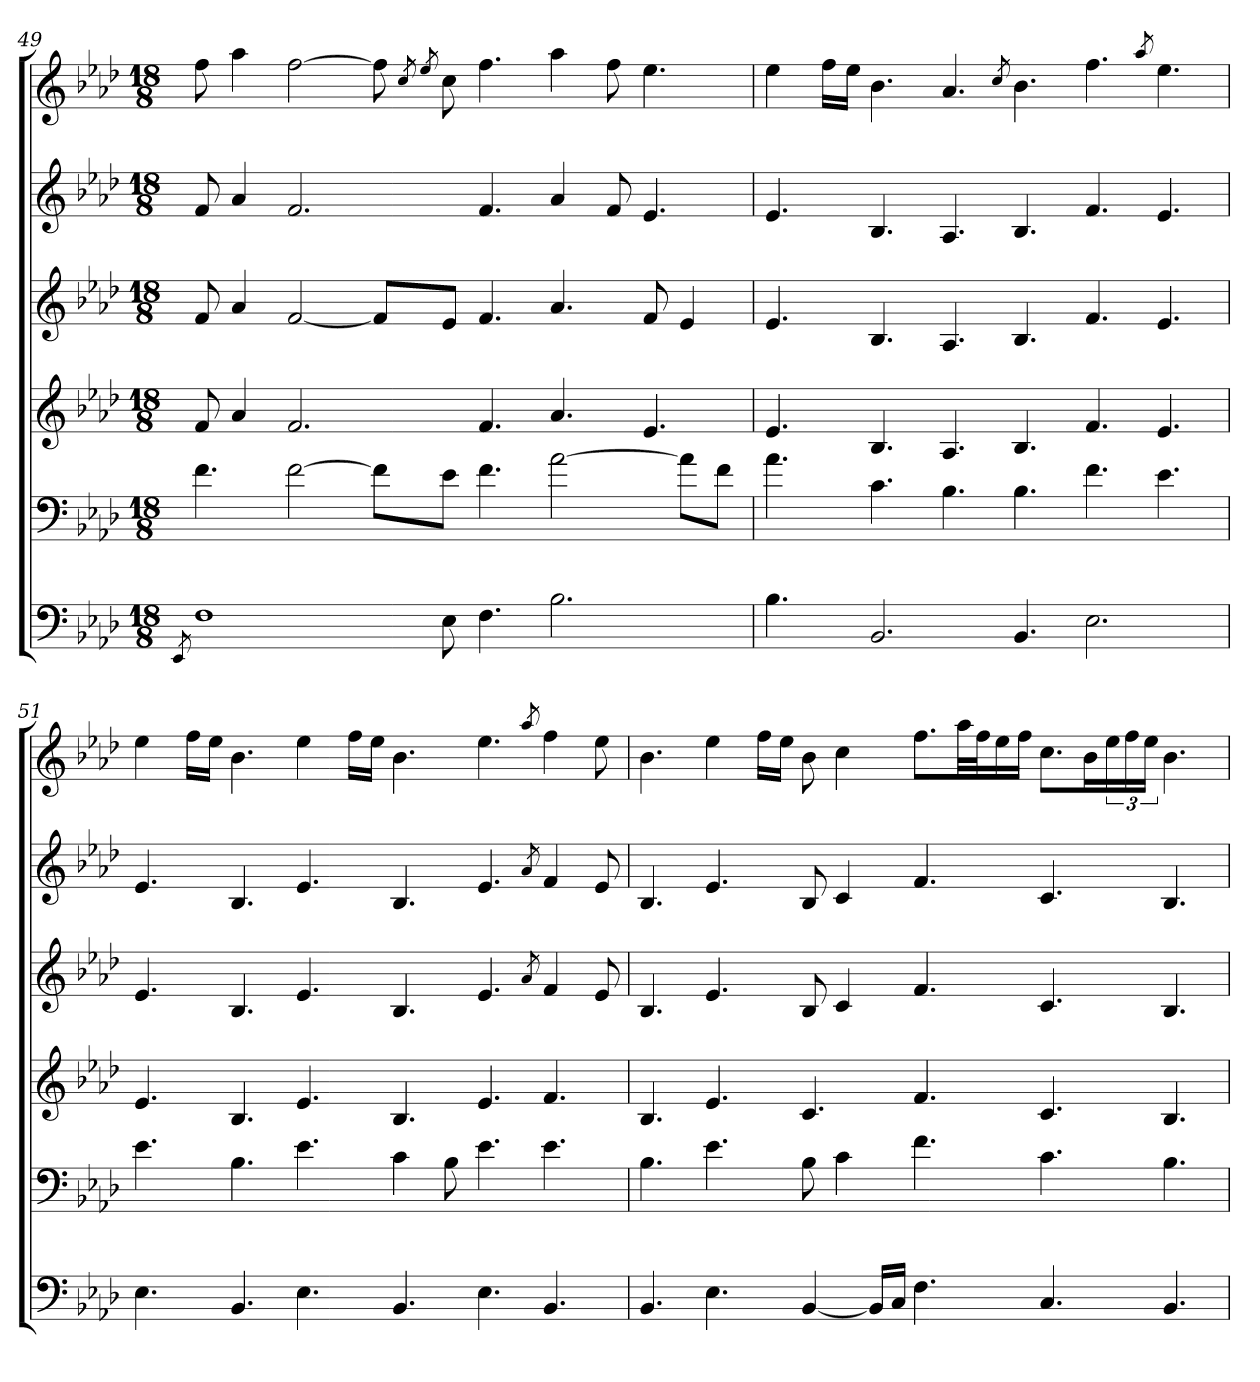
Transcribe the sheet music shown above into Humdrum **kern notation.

**kern	**kern	**kern	**kern	**kern	**kern
*part6	*part5	*part4	*part3	*part2	*part1
*staff6	*staff5	*staff4	*staff3	*staff2	*staff1
*clefF4	*clefF4	*clefG2	*clefG2	*clefG2	*clefG2
*k[b-e-a-d-]	*k[b-e-a-d-]	*k[b-e-a-d-]	*k[b-e-a-d-]	*k[b-e-a-d-]	*k[b-e-a-d-]
*M18/8	*M18/8	*M18/8	*M18/8	*M18/8	*M18/8
=49	=49	=49	=49	=49	=49
8qEE-	.	.	.	.	.
1F	4.f	8f	8f	8f	8ff
.	.	4a-	4a-	4a-	4aa-
.	[2f	2.f	[2f	2.f	[2ff
.	8f\L]	.	8f/L]	.	8ff]
.	.	.	.	.	8qcc
.	.	.	.	.	8qee-
8E-	8e-\J	.	8e-/J	.	8cc
4.F	4.f	4.f	4.f	4.f	4.ff
2.B-	[2a-	4.a-	4.a-	4a-	4aa-
.	.	.	.	8f	8ff
.	.	4.e-	8f	4.e-	4.ee-
.	8a-\L]	.	4e-	.	.
.	8f\J	.	.	.	.
=50	=50	=50	=50	=50	=50
4.B-	4.a-	4.e-	4.e-	4.e-	4ee-
.	.	.	.	.	16ff\LL
.	.	.	.	.	16ee-\JJ
2.BB-	4.c	4.B-	4.B-	4.B-	4.b-
.	4.B-	4.A-	4.A-	4.A-	4.a-
.	.	.	.	.	8qcc
4.BB-	4.B-	4.B-	4.B-	4.B-	4.b-
2.E-	4.f	4.f	4.f	4.f	4.ff
.	.	.	.	.	8qaa-
.	4.e-	4.e-	4.e-	4.e-	4.ee-
=51	=51	=51	=51	=51	=51
4.E-	4.e-	4.e-	4.e-	4.e-	4ee-
.	.	.	.	.	16ff\LL
.	.	.	.	.	16ee-\JJ
4.BB-	4.B-	4.B-	4.B-	4.B-	4.b-
4.E-	4.e-	4.e-	4.e-	4.e-	4ee-
.	.	.	.	.	16ff\LL
.	.	.	.	.	16ee-\JJ
4.BB-	4c	4.B-	4.B-	4.B-	4.b-
.	8B-	.	.	.	.
4.E-	4.e-	4.e-	4.e-	4.e-	4.ee-
.	.	.	8qa-	8qa-	8qaa-
4.BB-	4.e-	4.f	4f	4f	4ff
.	.	.	8e-	8e-	8ee-
=52	=52	=52	=52	=52	=52
4.BB-	4.B-	4.B-	4.B-	4.B-	4.b-
4.E-	4.e-	4.e-	4.e-	4.e-	4ee-
.	.	.	.	.	16ff\LL
.	.	.	.	.	16ee-\JJ
[4BB-	8B-	4.c	8B-	8B-	8b-
.	4c	.	4c	4c	4cc
16BB-/LL]	.	.	.	.	.
16C/JJ	.	.	.	.	.
4.F	4.f	4.f	4.f	4.f	8.ff\L
.	.	.	.	.	32aa-\LL
.	.	.	.	.	32ff\J
.	.	.	.	.	16ee-\
.	.	.	.	.	16ff\JJ
4.C	4.c	4.c	4.c	4.c	8.cc\L
.	.	.	.	.	16b-\L
.	.	.	.	.	24ee-\
.	.	.	.	.	24ff\
.	.	.	.	.	24ee-\JJ
4.BB-	4.B-	4.B-	4.B-	4.B-	4.b-
=	=	=	=	=	=
*-	*-	*-	*-	*-	*-
